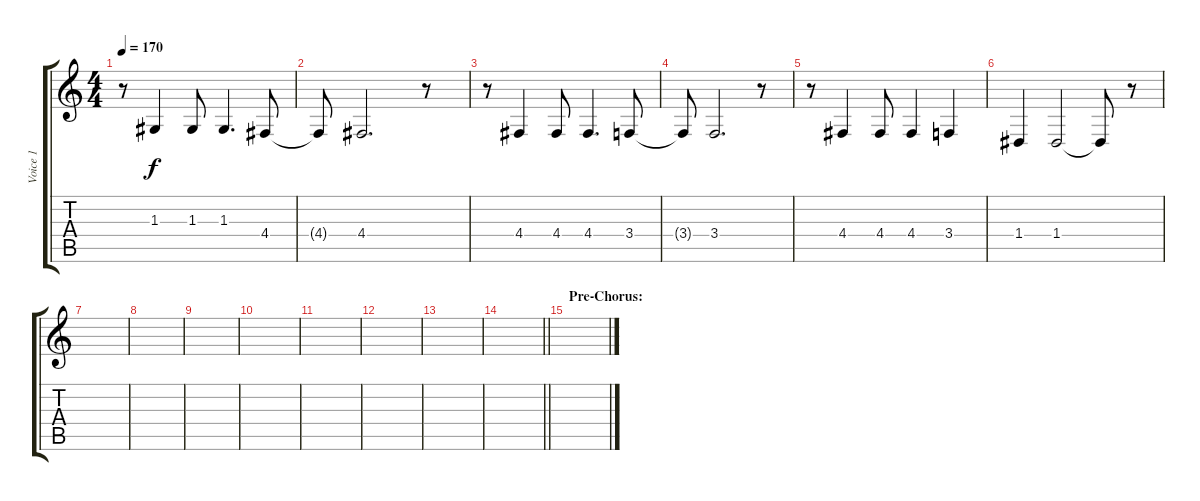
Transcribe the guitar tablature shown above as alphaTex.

\track ("Voice 1" "Voice 1") {instrument viola}
\staff {score tabs}
\tuning (E4 B3 G3 D3 A2 E2) {hide}
\ts (4 4)
\tempo 170
\clef g2
\ks c
r.8{dy f} 1.3.4 1.3.8 1.3.4{d} 4.4.8 |
4.4{t}.8 4.4.2{d} r.8 |
r.8 4.4.4 4.4.8 4.4.4{d} 3.4.8 |
3.4{t}.8 3.4.2{d} r.8 |
r.8 4.4.4 4.4.8 4.4.4 3.4.4 |
1.4.4 1.4.2 1.4{t}.8 r.8 |
|
|
|
|
|
|
|
\barLineRight lightlight
|
\section ("" "Pre-Chorus:")
